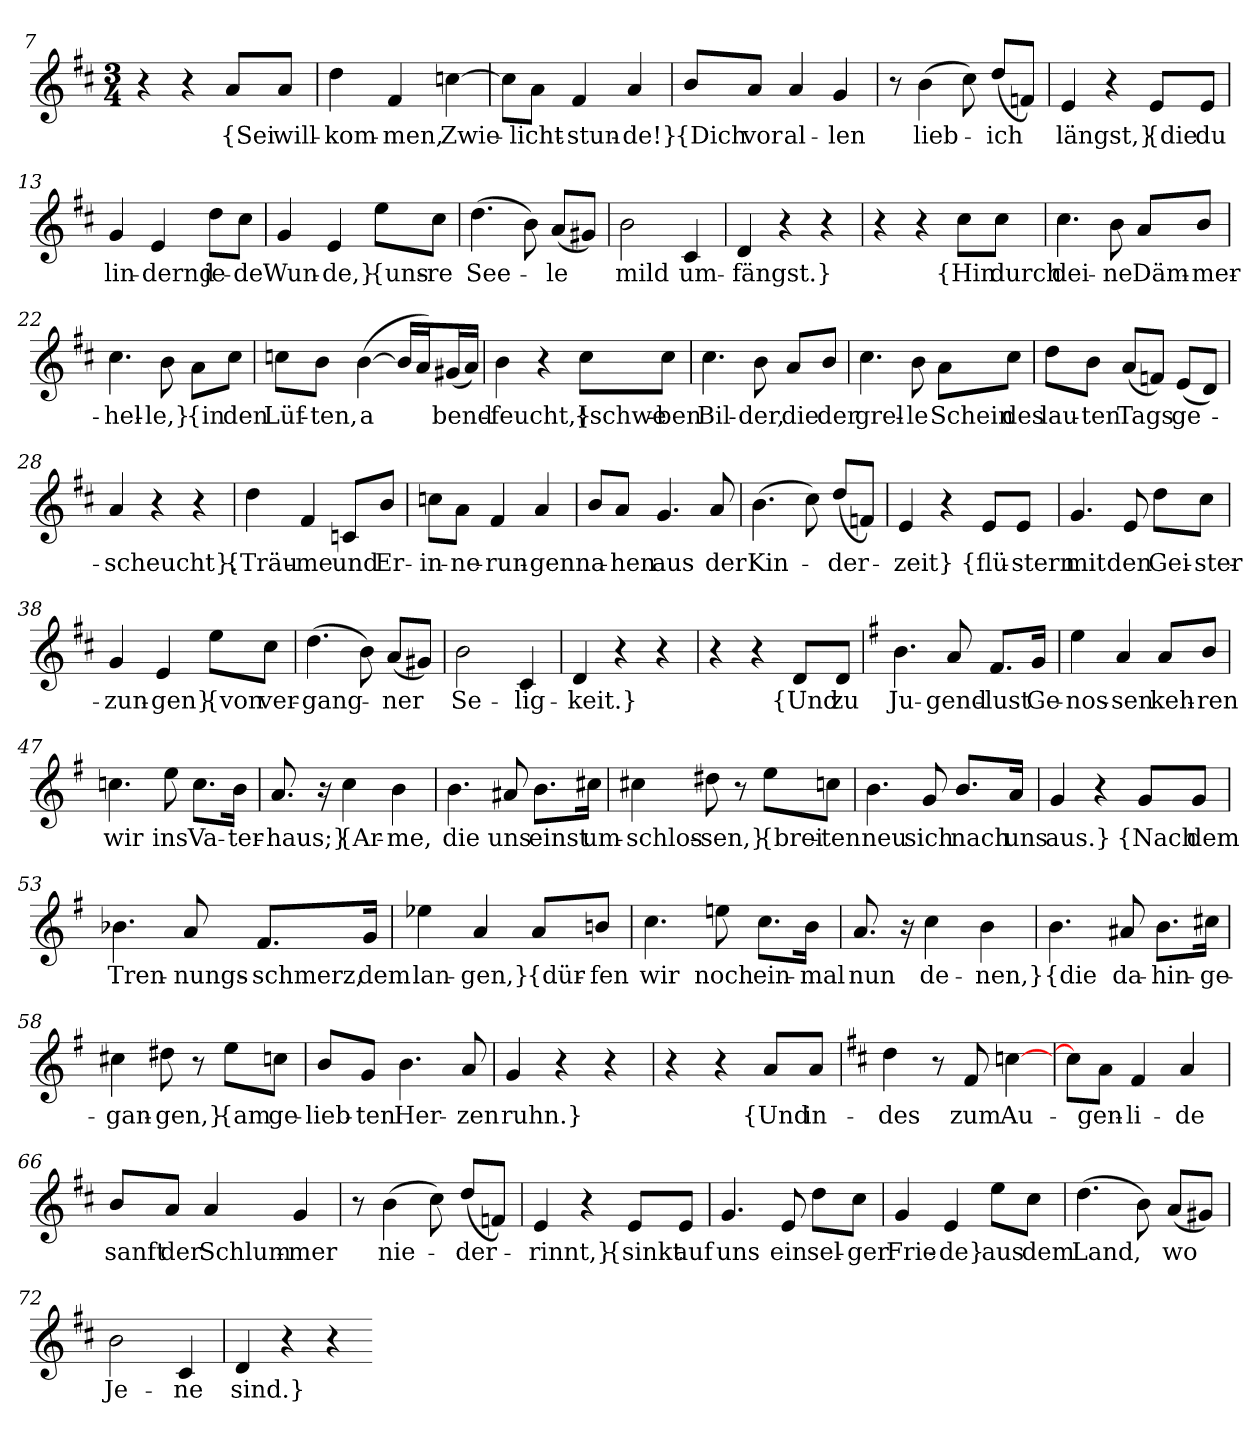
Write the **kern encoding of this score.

**kern	**text
*part1	*part1
*staff1	*staff1
*clefG2	*
*k[f#c#]	*
*M3/4	*
=7	=7
4r	.
4r	.
8a/L	{Sei
8a/J	will-
=8	=8
4dd	-kom-
4f#	-men,
[4ccn	Zwie-
=9	=9
8cc\L]	.
8a\J	-licht-
4f#	-stun-
4a	-de!}
=10	=10
8b/L	{Dich
8a/J	vor
4a	al-
4g	-len
=11	=11
8r	.
(4b	lieb-
8cc#)	.
(8dd/L	ich
8fn/J)	.
=12	=12
4e	längst,}
4r	.
8e/L	{die
8e/J	du
=13	=13
4g	lin-
4e	-dernd
8dd\L	je-
8cc#\J	-de
=14	=14
4g	Wun-
4e	-de,}
8ee\L	{uns-
8cc#\J	-re
=15	=15
(4.dd	See-
8b)	.
(8a/L	-le
8g#X/J)	.
=16	=16
2b	mild
4c#	um-
=17	=17
4d	-fängst.}
4r	.
4r	.
=20	=20
4r	.
4r	.
8cc#\L	{Hin
8cc#\J	durch
=21	=21
4.cc#	dei-
8b	-ne
8a/L	Däm-
8b/J	-mer-
=22	=22
4.cc#	-hel-
8b	-le,}
8a\L	{in
8cc#\J	den
=23	=23
8ccn\L	Lüf-
8b\J	-ten,
([4b	a
16b/LL]	.
16a/J)	.
(16g#X/L	bend-
16a/JJ)	.
=24	=24
4b	-feucht,}
4r	.
8cc#\L	{schwe-
8cc#\J	-ben
=25	=25
4.cc#	Bil-
8b	-der,
8a/L	die
8b/J	der
=26	=26
4.cc#	grel-
8b	-le
8a\L	Schein
8cc#\J	des
=27	=27
8dd\L	lau-
8b\J	-ten
(8a/L	Tags
8fn/J)	.
(8e/L	ge-
8d/J)	.
=28	=28
4a	-scheucht}.
4r	.
4r	.
=32	=32
4dd	{Träu-
4f#	-me
8cn/L	und
8b/J	Er-
=33	=33
8ccn\L	-in-
8a\J	-ne-
4f#	-run-
4a	-gen
=34	=34
8b/L	na-
8a/J	-hen
4.g	aus
8a	der
=35	=35
(4.b	Kin-
8cc#)	.
(8dd/L	-der-
8fn/J)	.
=36	=36
4e	-zeit}
4r	.
8e/L	{flü-
8e/J	-stern
=37	=37
4.g	mit
8e	den
8dd\L	Gei-
8cc#\J	-ster-
=38	=38
4g	-zun-
4e	-gen}
8ee\L	{von
8cc#\J	ver-
=39	=39
(4.dd	-gang-
8b)	.
(8a/L	-ner
8g#X/J)	.
=40	=40
2b	Se-
4c#	-lig-
=41	=41
4d	-keit.}
4r	.
4r	.
=44	=44
4r	.
4r	.
8d/L	{Und
8d/J	zu
=45	=45
*k[f#]	*
4.b	Ju-
8a	-gend-
8.f#/L	-lust
16g/Jk	Ge-
=46	=46
4ee	-nos-
4a	-sen
8a/L	keh-
8b/J	-ren
=47	=47
4.ccn	wir
8ee	ins
8.cc\L	Va-
16b\Jk	-ter-
=48	=48
8.a	-haus;}
16r	.
4cc	{Ar-
4b	-me,
=49	=49
4.b	die
8a#X	uns
8.b\L	einst
16cc#X\Jk	um-
=50	=50
4cc#X	-schlos-
8dd#X	-sen,}
8r	.
8ee\L	{brei-
8ccn\J	-ten
=51	=51
4.b	neu
8g	sich
8.b/L	nach
16a/Jk	uns
=52	=52
4g	aus.}
4r	.
8g/L	{Nach
8g/J	dem
=53	=53
4.b-X	Tren-
8a	-nungs-
8.f#/L	-schmerz,
16g/Jk	dem
=54	=54
4ee-X	lan-
4a	-gen,}
8a/L	{dür-
8bn/J	-fen
=55	=55
4.cc	wir
8een	noch
8.cc\L	ein-
16b\Jk	-mal
=56	=56
8.a	nun
16r	.
4cc	de-
4b	-nen,}
=57	=57
4.b	{die
8a#X	da-
8.b\L	-hin-
16cc#X\Jk	-ge-
=58	=58
4cc#X	-gan-
8dd#X	-gen,}
8r	.
8ee\L	{am
8ccn\J	ge-
=59	=59
8b/L	-lieb-
8g/J	-ten
4.b	-Her-
8a	-zen
=60	=60
4g	ruhn.}
4r	.
4r	.
=63	=63
4r	.
4r	.
8a/L	{Und
8a/J	in-
=64	=64
*k[f#c#]	*
4dd	des
8r	.
8f#	zum
[4ccn	Au-
=65	=65
8cc#\L]	.
8a\J	-gen-
4f#	-li-
4a	-de
=66	=66
8b/L	sanft
8a/J	der
4a	Schlum-
4g	-mer
=67	=67
8r	.
(4b	nie-
8cc#)	.
(8dd/L	-der-
8fn/J)	.
=68	=68
4e	-rinnt,}
4r	.
8e/L	{sinkt
8e/J	auf
=69	=69
4.g	uns
8e	ein
8dd\L	sel-
8cc#\J	-ger
=70	=70
4g	Frie-
4e	-de}
8ee\L	aus
8cc#\J	dem
=71	=71
(4.dd	Land,
8b)	.
(8a/L	wo
8g#X/J)	.
=72	=72
2b	Je-
4c#	-ne
=73	=73
4d	sind.}
4r	.
4r	.
=-	=-
*-	*-
